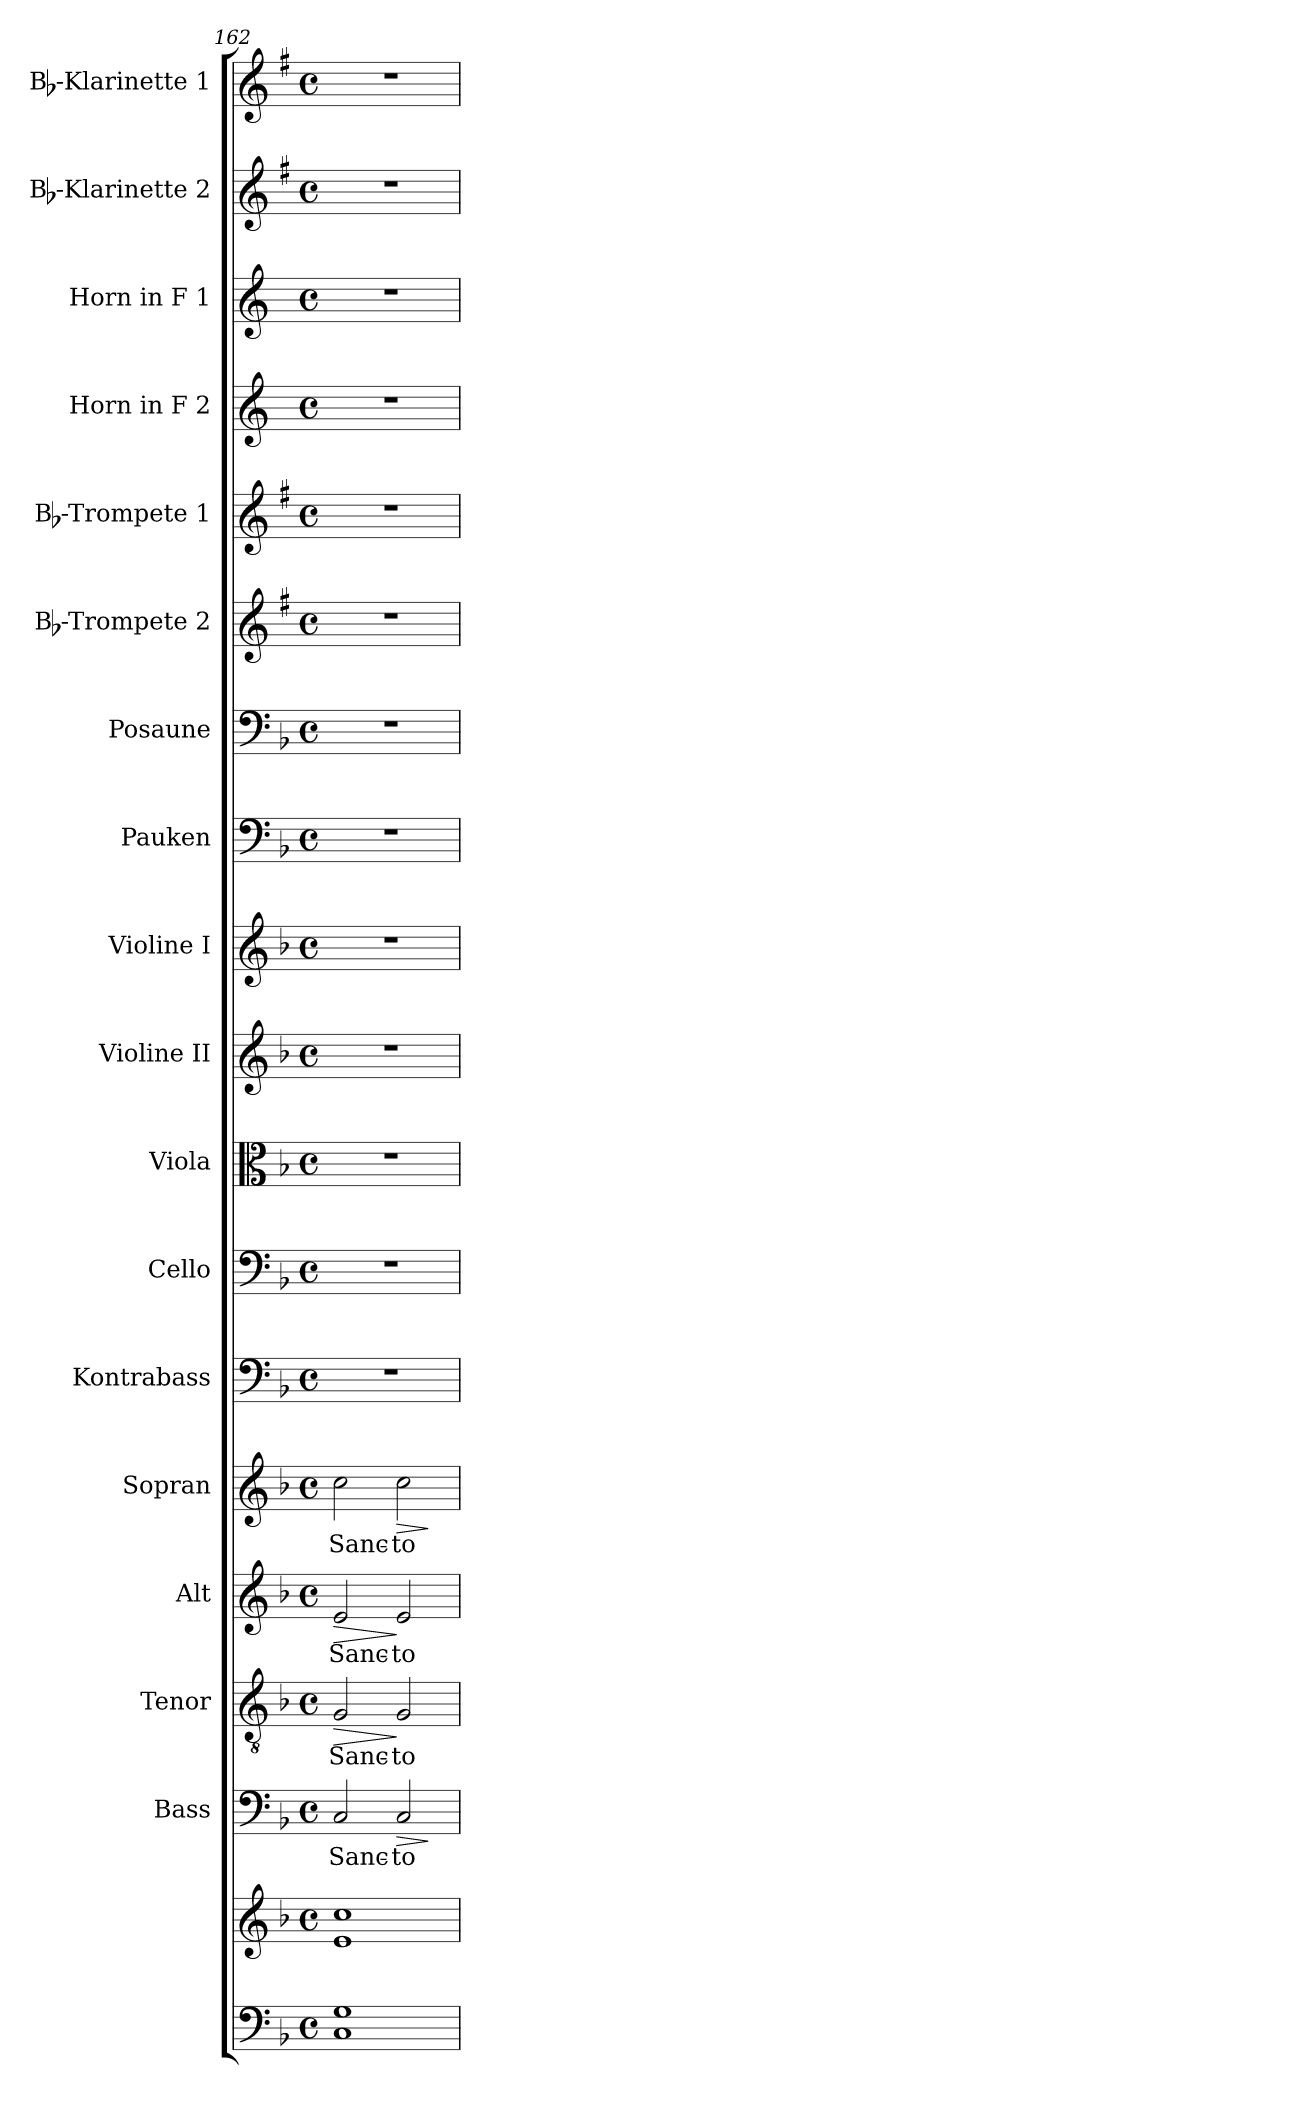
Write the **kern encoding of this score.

**kern	**kern	**kern	**text	**dynam	**kern	**text	**dynam	**kern	**text	**dynam	**kern	**text	**dynam	**kern	**kern	**kern	**kern	**kern	**kern	**kern	**kern	**kern	**kern	**kern	**kern	**kern
*part18	*part18	*part17	*part17	*part17	*part16	*part16	*part16	*part15	*part15	*part15	*part14	*part14	*part14	*part13	*part12	*part11	*part10	*part9	*part8	*part7	*part6	*part5	*part4	*part3	*part2	*part1
*staff19	*staff18	*staff17	*staff17	*staff17	*staff16	*staff16	*staff16	*staff15	*staff15	*staff15	*staff14	*staff14	*staff14	*staff13	*staff12	*staff11	*staff10	*staff9	*staff8	*staff7	*staff6	*staff5	*staff4	*staff3	*staff2	*staff1
*	*	*I"Bass	*	*	*I"Tenor	*	*	*I"Alt	*	*	*I"Sopran	*	*	*I"Kontrabass	*I"Cello	*I"Viola	*I"Violine II	*I"Violine I	*I"Pauken	*I"Posaune	*I"Bb-Trompete 2	*I"Bb-Trompete 1	*I"Horn in F 2	*I"Horn in F 1	*I"Bb-Klarinette 2	*I"Bb-Klarinette 1
*	*	*I'B.	*	*	*I'T.	*	*	*I'A.	*	*	*I'S.	*	*	*I'Kb.	*	*I'Vla.	*I'Vl. II	*I'Vl. I	*I'Pk.	*I'Pos.	*I'Bb Trp. 2	*I'Bb Trp. 1	*	*	*I'Bb Kl. 2	*I'Bb Kl. 1
*clefF4	*clefG2	*clefF4	*	*	*clefGv2	*	*	*clefG2	*	*	*clefG2	*	*	*clefF4	*clefF4	*clefC3	*clefG2	*clefG2	*clefF4	*clefF4	*clefG2	*clefG2	*clefG2	*clefG2	*clefG2	*clefG2
*	*	*	*	*	*	*	*	*	*	*	*	*	*	*ITrd7c12	*	*	*	*	*	*	*ITrd1c2	*ITrd1c2	*ITrd4c7	*ITrd4c7	*ITrd1c2	*ITrd1c2
*k[b-]	*k[b-]	*k[b-]	*	*	*k[b-]	*	*	*k[b-]	*	*	*k[b-]	*	*	*k[b-]	*k[b-]	*k[b-]	*k[b-]	*k[b-]	*k[b-]	*k[b-]	*k[b-]	*k[b-]	*k[b-]	*k[b-]	*k[b-]	*k[b-]
*F:	*F:	*F:	*	*	*F:	*	*	*F:	*	*	*F:	*	*	*F:	*F:	*F:	*F:	*F:	*F:	*F:	*F:	*F:	*F:	*F:	*F:	*F:
*M4/4	*M4/4	*M4/4	*	*	*M4/4	*	*	*M4/4	*	*	*M4/4	*	*	*M4/4	*M4/4	*M4/4	*M4/4	*M4/4	*M4/4	*M4/4	*M4/4	*M4/4	*M4/4	*M4/4	*M4/4	*M4/4
*met(c)	*met(c)	*met(c)	*	*	*met(c)	*	*	*met(c)	*	*	*met(c)	*	*	*met(c)	*met(c)	*met(c)	*met(c)	*met(c)	*met(c)	*met(c)	*met(c)	*met(c)	*met(c)	*met(c)	*met(c)	*met(c)
=162	=162	=162	=162	=162	=162	=162	=162	=162	=162	=162	=162	=162	=162	=162	=162	=162	=162	=162	=162	=162	=162	=162	=162	=162	=162	=162
!	!	!	!LO:LY:b	!	!	!LO:LY:b	!LO:HP:b	!	!LO:LY:b	!LO:HP:b	!	!LO:LY:b	!	!	!	!	!	!	!	!	!	!	!	!	!	!
1C 1G	1e 1cc	2C/	Sanc-	.	2G/	Sanc-	>	2e/	Sanc-	>	2cc\	Sanc-	.	1r	1r	1r	1r	1r	1r	1r	1r	1r	1r	1r	1r	1r
!	!	!	!LO:LY:b	!LO:HP:b	!	!LO:LY:b	!	!	!LO:LY:b	!	!	!LO:LY:b	!LO:HP:b	!	!	!	!	!	!	!	!	!	!	!	!	!
.	.	2C/	-to	>	2G/	-to	]	2e/	-to	]	2cc\	-to	>	.	.	.	.	.	.	.	.	.	.	.	.	.
.	.	.	.	]	.	.	.	.	.	.	.	.	]	.	.	.	.	.	.	.	.	.	.	.	.	.
=	=	=	=	=	=	=	=	=	=	=	=	=	=	=	=	=	=	=	=	=	=	=	=	=	=	=
*-	*-	*-	*-	*-	*-	*-	*-	*-	*-	*-	*-	*-	*-	*-	*-	*-	*-	*-	*-	*-	*-	*-	*-	*-	*-	*-
